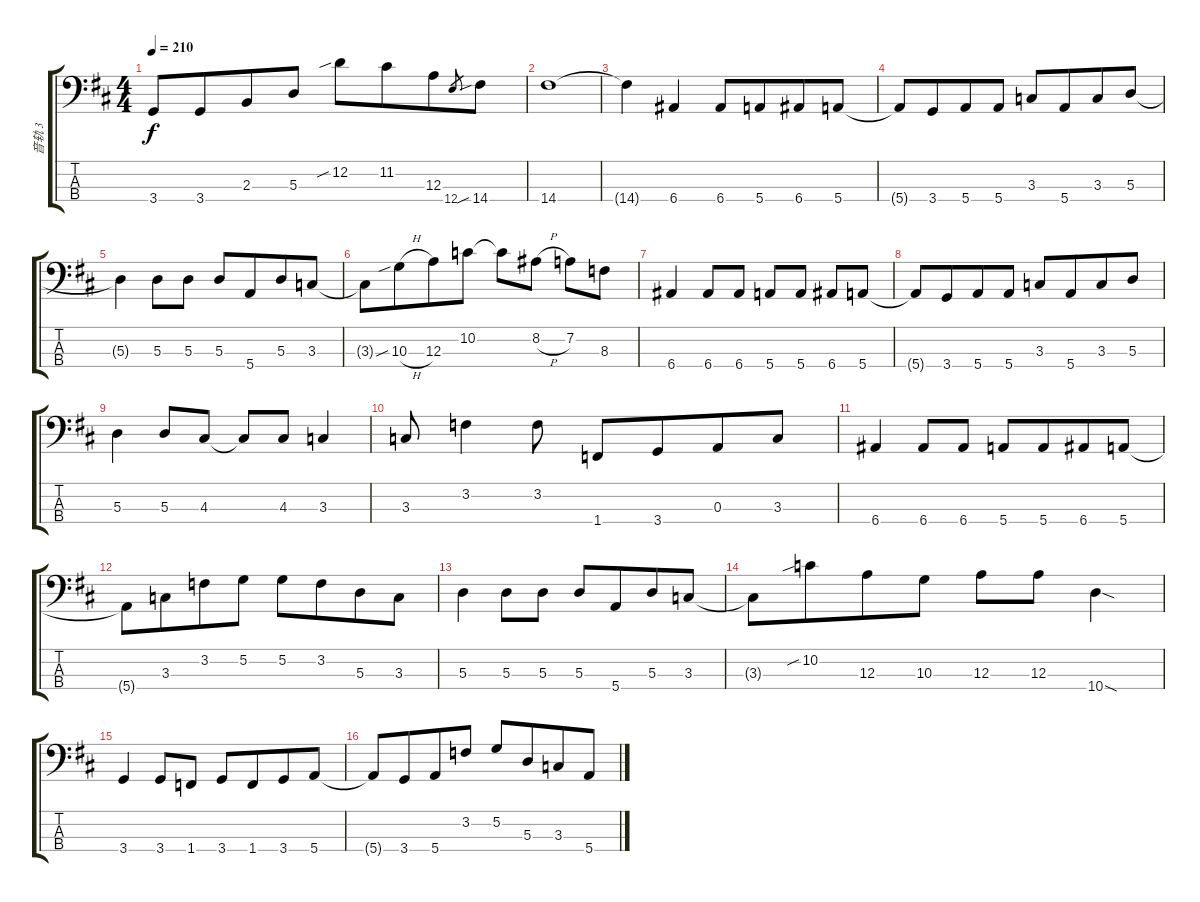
\track ("音轨 3" "音轨 3") {instrument electricbassfinger}
\staff {score tabs}
\tuning (G2 D2 A1 E1) {hide}
\ts (4 4)
\tempo 210
\clef f4
\ks d
3.4{t}.8{dy f} 3.4.8{beam merge} 2.3.8 5.3.8 12.2{sib}.8 11.2.8{beam merge} 12.3.8 12.4.8{gr} 14.4{sib}.8 |
14.4.1 |
14.4{t}.4 6.4.4 6.4.8 5.4.8{beam merge} 6.4.8 5.4.8 |
5.4{t}.8 3.4.8{beam merge} 5.4.8 5.4.8 3.3.8 5.4.8{beam merge} 3.3.8 5.3.8 |
5.3{t}.4 5.3.8 5.3.8 5.3.8 5.4.8{beam merge} 5.3.8 3.3.8 |
3.3{t}.8 10.3{sib h}.8{beam merge} 12.3.8 10.2.8 10.2{t}.8 8.2{h}.8 7.2.8 8.3.8 |
6.4.4 6.4.8 6.4.8 5.4.8 5.4.8 6.4.8 5.4.8 |
5.4{t}.8 3.4.8{beam merge} 5.4.8 5.4.8 3.3.8 5.4.8{beam merge} 3.3.8 5.3.8 |
5.3.4 5.3.8 4.3.8 4.3{t}.8 4.3.8 3.3.4 |
3.3.8 3.2.4 3.2.8 1.4.8 3.4.8{beam merge} 0.3.8 3.3.8 |
6.4.4 6.4.8 6.4.8 5.4.8 5.4.8{beam merge} 6.4.8 5.4.8 |
5.4{t}.8 3.3.8{beam merge} 3.2.8 5.2.8 5.2.8 3.2.8{beam merge} 5.3.8 3.3.8 |
5.3.4 5.3.8 5.3.8 5.3.8 5.4.8{beam merge} 5.3.8 3.3.8 |
3.3{t}.8 10.2{sib}.8{beam merge} 12.3.8 10.3.8 12.3.8 12.3.8 10.4{sod}.4 |
3.4.4 3.4.8 1.4.8 3.4.8 1.4.8{beam merge} 3.4.8 5.4.8 |
5.4{t}.8 3.4.8{beam merge} 5.4.8 3.2.8 5.2.8{beam Up} 5.3.8{beam Up beam merge} 3.3.8{beam Up} 5.4.8{beam Up}
